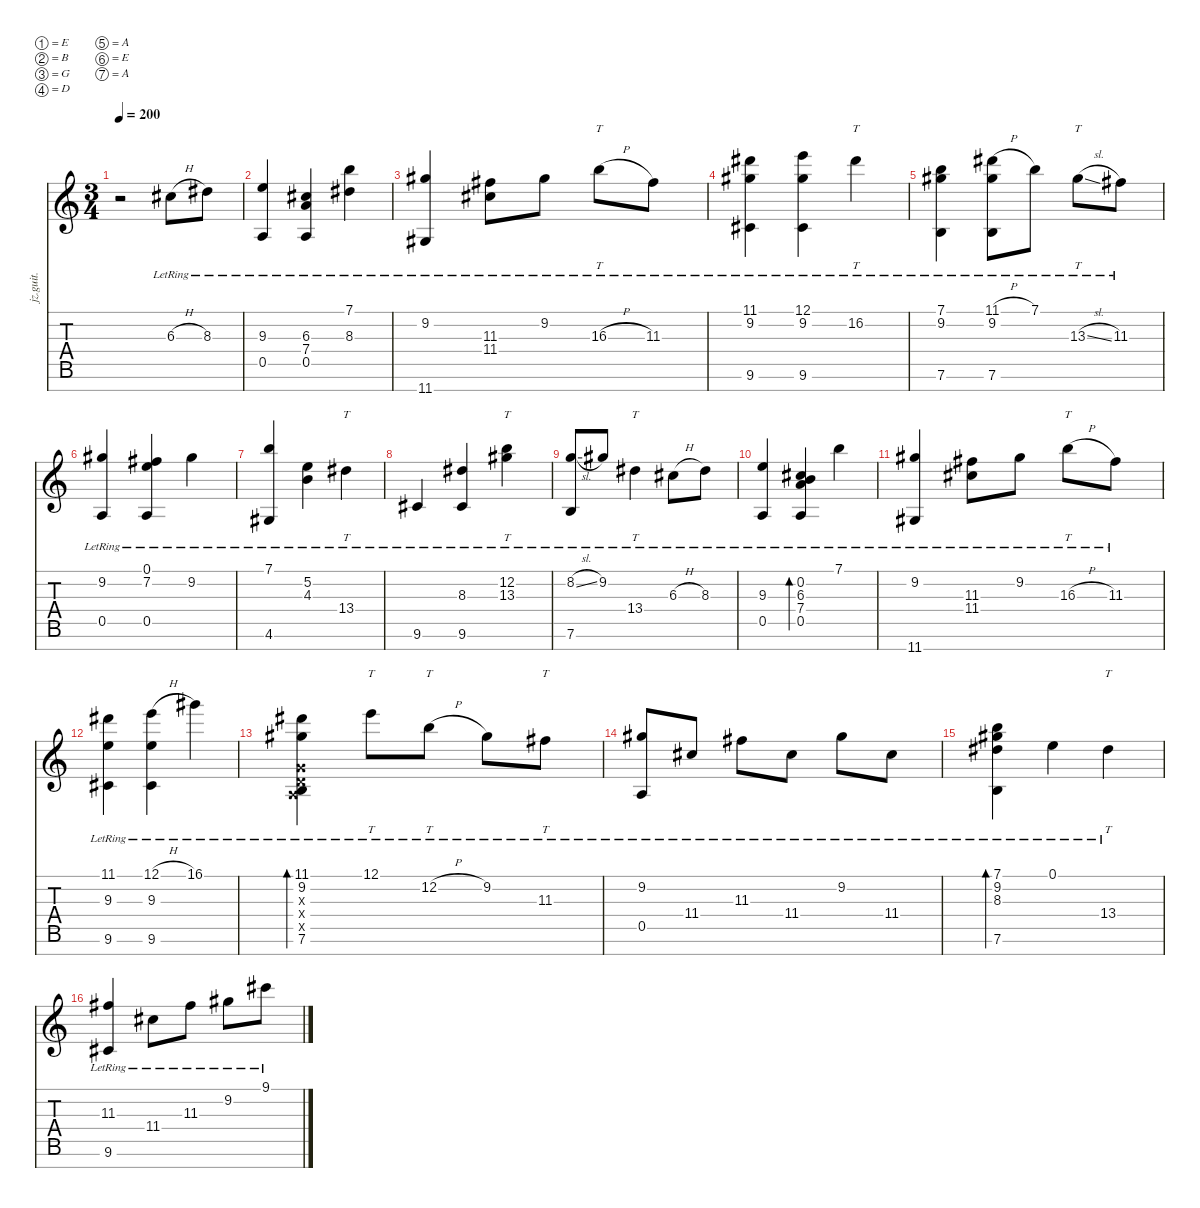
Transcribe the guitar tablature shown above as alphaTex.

\defaultSystemsLayout 4
\hideDynamics
\bracketExtendMode nobrackets
\track ("Life is Roblox" "jz.guit.") {instrument electricguitarjazz}
\staff {score tabs}
\tuning (E4 B3 G3 D3 A2 E2 A1)
\ts (3 4)
\beaming (8 2 2 2)
\tempo 200
\clef g2
\ks c
r.2{dy mf instrument electricguitarjazz beam Down} 6.3{h lr acc #}.8{beam Down} 8.3{lr acc #}.8{beam Down} |
(9.3{lr} 0.5{lr}).4{beam Up} (6.3{lr acc #} 7.4{lr} 0.5{lr}).4{beam Up} (7.1{lr} 8.3{lr acc #}).4{beam Down} |
(9.2{lr acc #} 11.7{lr acc #}).4{beam Up} (11.3{lr acc #} 11.4{lr acc #}).8{beam Down} 9.2{lr acc #}.8{beam Down} 16.3{h lr}.8{tt beam Down} 11.3{lr acc #}.8{beam Down} |
(11.1{lr acc #} 9.2{lr acc #} 9.6{lr acc #}).4{beam Down} (9.6{lr acc #} 12.1{lr} 9.2{lr acc #}).4{beam Down} 16.2{lr acc #}.4{tt beam Down} |
(7.1{lr} 9.2{lr acc #} 7.6{lr}).4{beam Down} (7.6{lr} 11.1{h lr acc #} 9.2{lr acc #}).8{beam Down} 7.1{lr}.8{beam Down} 13.3{sl lr acc #}.8{tt beam Down} 11.3{lr acc #}.8{beam Down} |
(9.2{lr acc #} 0.5{lr}).4{beam Up} (0.5{lr} 7.2{lr acc #} 0.1{lr}).4{beam Up} 9.2{lr acc #}.4{beam Down} |
(7.1{lr} 4.6{lr acc #}).4{beam Up} (5.2{lr} 4.3{lr}).4{beam Down} 13.4{lr acc #}.4{tt beam Down} |
9.6{lr acc #}.4{beam Up} (9.6{lr acc #} 8.3{lr acc #}).4{beam Up} (12.2{lr} 13.3{lr acc #}).4{tt beam Down} |
(8.2{sl lr} 7.6{lr}).8{beam Up} 9.2{lr acc #}.8{beam Up} 13.4{lr acc #}.4{tt beam Down} 6.3{h lr acc #}.8{beam Down} 8.3{lr acc #}.8{beam Down} |
(9.3{lr} 0.5{lr}).4{beam Up} (0.2{lr} 6.3{lr acc #} 7.4{lr} 0.5{lr}).4{bd 66 beam Up} 7.1{lr}.4{beam Down} |
(9.2{lr acc #} 11.7{lr acc #}).4{beam Up} (11.3{lr acc #} 11.4{lr acc #}).8{beam Down} 9.2{lr acc #}.8{beam Down} 16.3{h lr}.8{tt beam Down} 11.3{lr acc #}.8{beam Down} |
(11.1{lr acc #} 9.3{lr} 9.6{lr acc #}).4{beam Down} (12.1{h lr} 9.3{lr} 9.6{lr acc #}).4{beam Down} 16.1{lr acc #}.4{beam Down} |
(11.1{lr acc #} 9.2{lr acc #} 0.3{x} 0.4{x} 0.5{x} 7.6{lr}).4{bd 66 beam Down} 12.1{lr}.8{tt beam Down} 12.2{h lr}.8{tt beam Down} 9.2{lr acc #}.8{beam Down} 11.3{lr acc #}.8{tt beam Down} |
(9.2{lr acc #} 0.5{lr}).8{beam Up} 11.4{lr acc #}.8{beam Up} 11.3{lr acc #}.8{beam Down} 11.4{lr acc #}.8{beam Down} 9.2{lr acc #}.8{beam Down} 11.4{lr acc #}.8{beam Down} |
(7.1{lr} 9.2{lr acc #} 8.3{lr acc #} 7.6{lr}).4{bd 66 beam Down} 0.1{lr}.4{beam Down} 13.4{lr acc #}.4{tt beam Down} |
(9.6{lr acc #} 11.3{lr acc #}).4{beam Up} 11.4{lr acc #}.8{beam Down} 11.3{lr acc #}.8{beam Down} 9.2{lr acc #}.8{beam Down} 9.1{lr acc #}.8{beam Down}
